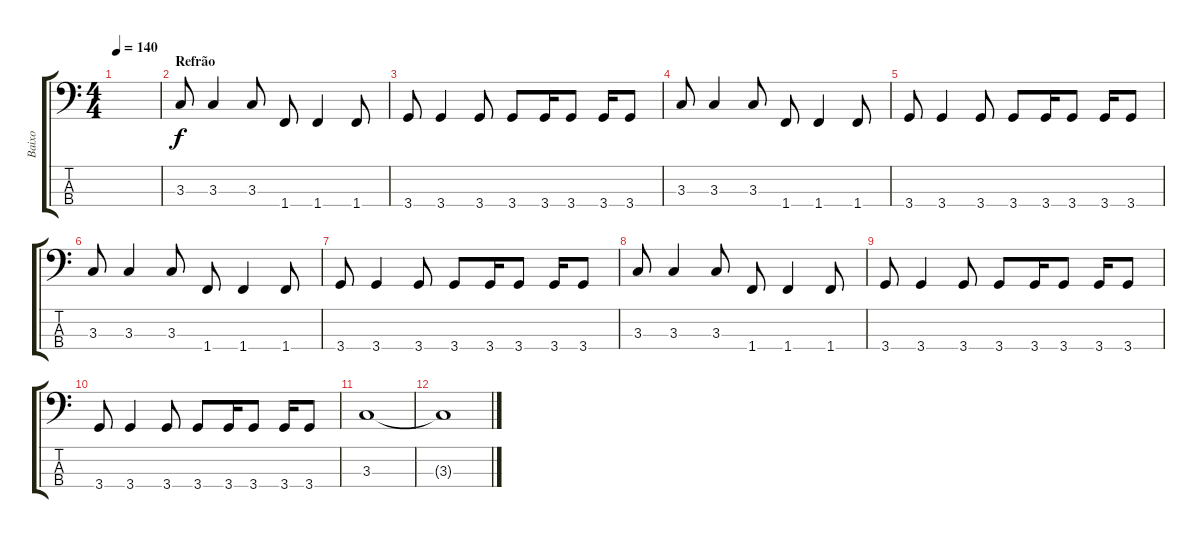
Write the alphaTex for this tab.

\track ("Baixo" "Baixo") {instrument electricbassfinger}
\staff {score tabs}
\tuning (G2 D2 A1 E1) {hide}
\ts (4 4)
\tempo 140
\clef f4
\ks c
|
\section ("" "Refrão")
3.3.8 3.3.4 3.3.8 1.4.8 1.4.4 1.4.8 |
3.4.8 3.4.4 3.4.8 3.4.8 3.4.16 3.4.8 3.4.16 3.4.8 |
3.3.8 3.3.4 3.3.8 1.4.8 1.4.4 1.4.8 |
3.4.8 3.4.4 3.4.8 3.4.8 3.4.16 3.4.8 3.4.16 3.4.8 |
3.3.8 3.3.4 3.3.8 1.4.8 1.4.4 1.4.8 |
3.4.8 3.4.4 3.4.8 3.4.8 3.4.16 3.4.8 3.4.16 3.4.8 |
3.3.8 3.3.4 3.3.8 1.4.8 1.4.4 1.4.8 |
3.4.8 3.4.4 3.4.8 3.4.8 3.4.16 3.4.8 3.4.16 3.4.8 |
3.4.8 3.4.4 3.4.8 3.4.8 3.4.16 3.4.8 3.4.16 3.4.8 |
3.3.1 |
3.3{t}.1{volume 0}
